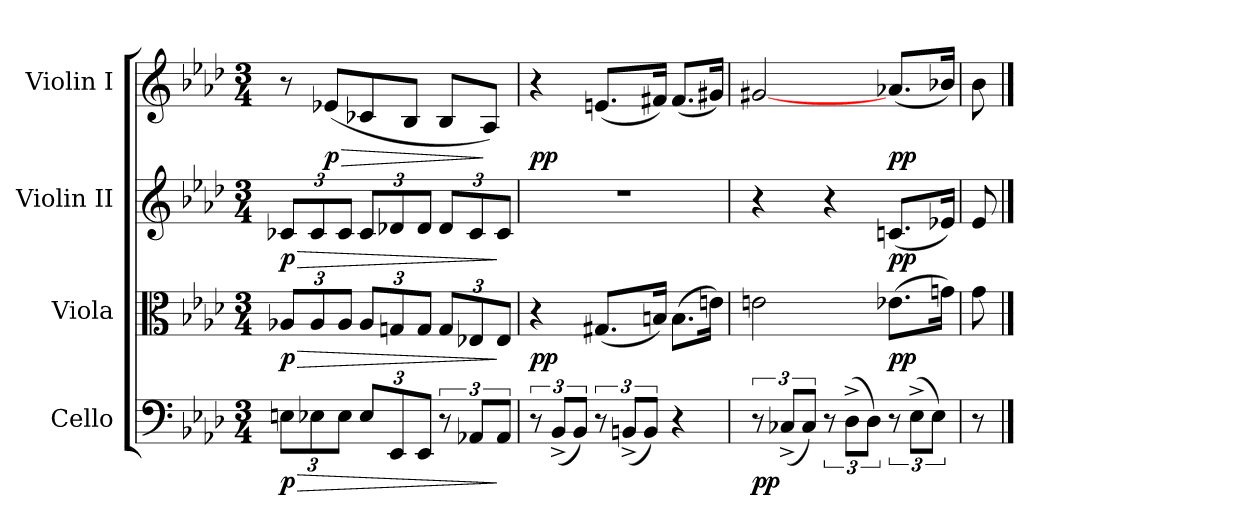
**kern	**dynam	**kern	**dynam	**kern	**dynam	**kern	**dynam
*part4	*part4	*part3	*part3	*part2	*part2	*part1	*part1
*staff4	*staff4	*staff3	*staff3	*staff2	*staff2	*staff1	*staff1
*I"Cello	*	*I"Viola	*	*I"Violin II	*	*I"Violin I	*
*	*	*I'Vla.	*	*I'Vln. II	*	*I'Vln. I	*
*clefF4	*	*clefC3	*	*clefG2	*	*clefG2	*
*k[b-e-a-d-]	*	*k[b-e-a-d-]	*	*k[b-e-a-d-]	*	*k[b-e-a-d-]	*
*A-:	*	*A-:	*	*A-:	*	*A-:	*
*M3/4	*	*M3/4	*	*M3/4	*	*M3/4	*
=1	=1	=1	=1	=1	=1	=1	=1
!	!LO:HP:b	!	!LO:HP:b	!	!LO:HP:b	!	!
!	!LO:DY:n=1:b	!	!LO:DY:n=1:b	!	!LO:DY:n=1:b	!	!
12En\L	> p	12A-X/L	> p	12c-X/L	> p	8r	.
12E-X\	.	12A-/	.	12c-/	.	.	.
!	!	!	!	!	!	!	!LO:HP:b
!	!	!	!	!	!	!	!LO:DY:n=1:b
.	.	.	.	.	.	(<8e-X/L	> p
12E-\J	.	12A-/J	.	12c-/J	.	.	.
12E-/L	.	12A-/L	.	12c-/L	.	8c-X/	.
12EE-/	.	12Gn/	.	12d-X/	.	.	.
.	.	.	.	.	.	8B-/J	.
12EE-/J	.	12G/J	.	12d-/J	.	.	.
12r	.	12G/L	.	12d-/L	.	8B-/L	.
12AA-X/L	.	12E-X/	.	12c-/	.	.	.
.	.	.	.	.	.	8A-/J)	]
12AA-/J	]	12E-/J	]	12c-/J	]	.	.
=2	=2	=2	=2	=2	=2	=2	=2
!	!	!	!LO:DY:b	!	!	!	!LO:DY:b
12r	.	4r	pp	2.r	.	4r	pp
(<12BB-^</L	.	.	.	.	.	.	.
12BB-/J)	.	.	.	.	.	.	.
12r	.	(<8.G#X/L	.	.	.	(<8.en/L	.
(<12BBn^</L	.	.	.	.	.	.	.
12BB/J)	.	.	.	.	.	.	.
.	.	16Bn/Jk)	.	.	.	16f#X/Jk)	.
4r	.	(>8.B\L	.	.	.	(<8.f#/L	.
.	.	16en\Jk)	.	.	.	16g#X/Jk)	.
!!LO:LB:g=z
=3	=3	=3	=3	=3	=3	=3	=3
!	!LO:DY:b	!	!	!	!	!	!
12r	pp	2en\	.	4r	.	[2g#X/	.
(<12C-X^</L	.	.	.	.	.	.	.
12C-/J)	.	.	.	.	.	.	.
12r	.	.	.	4r	.	.	.
(>12D-^>\L	.	.	.	.	.	.	.
12D-\J)	.	.	.	.	.	.	.
!	!	!	!LO:DY:b	!	!LO:DY:b	!	!LO:DY:b
12r	.	(>8.e-X\L	pp	(<8.cn/L	pp	(<8.a-X/L	pp
(>12E-^>\L	.	.	.	.	.	.	.
12E-\J)	.	.	.	.	.	.	.
.	.	16gn\Jk)	.	16e-X/Jk)	.	16b-X/Jk)	.
=4	=4	=4	=4	=4	=4	=4	=4
8r	.	8g\	.	8e-/	.	8b-\	.
==	==	==	==	==	==	==	==
*-	*-	*-	*-	*-	*-	*-	*-
